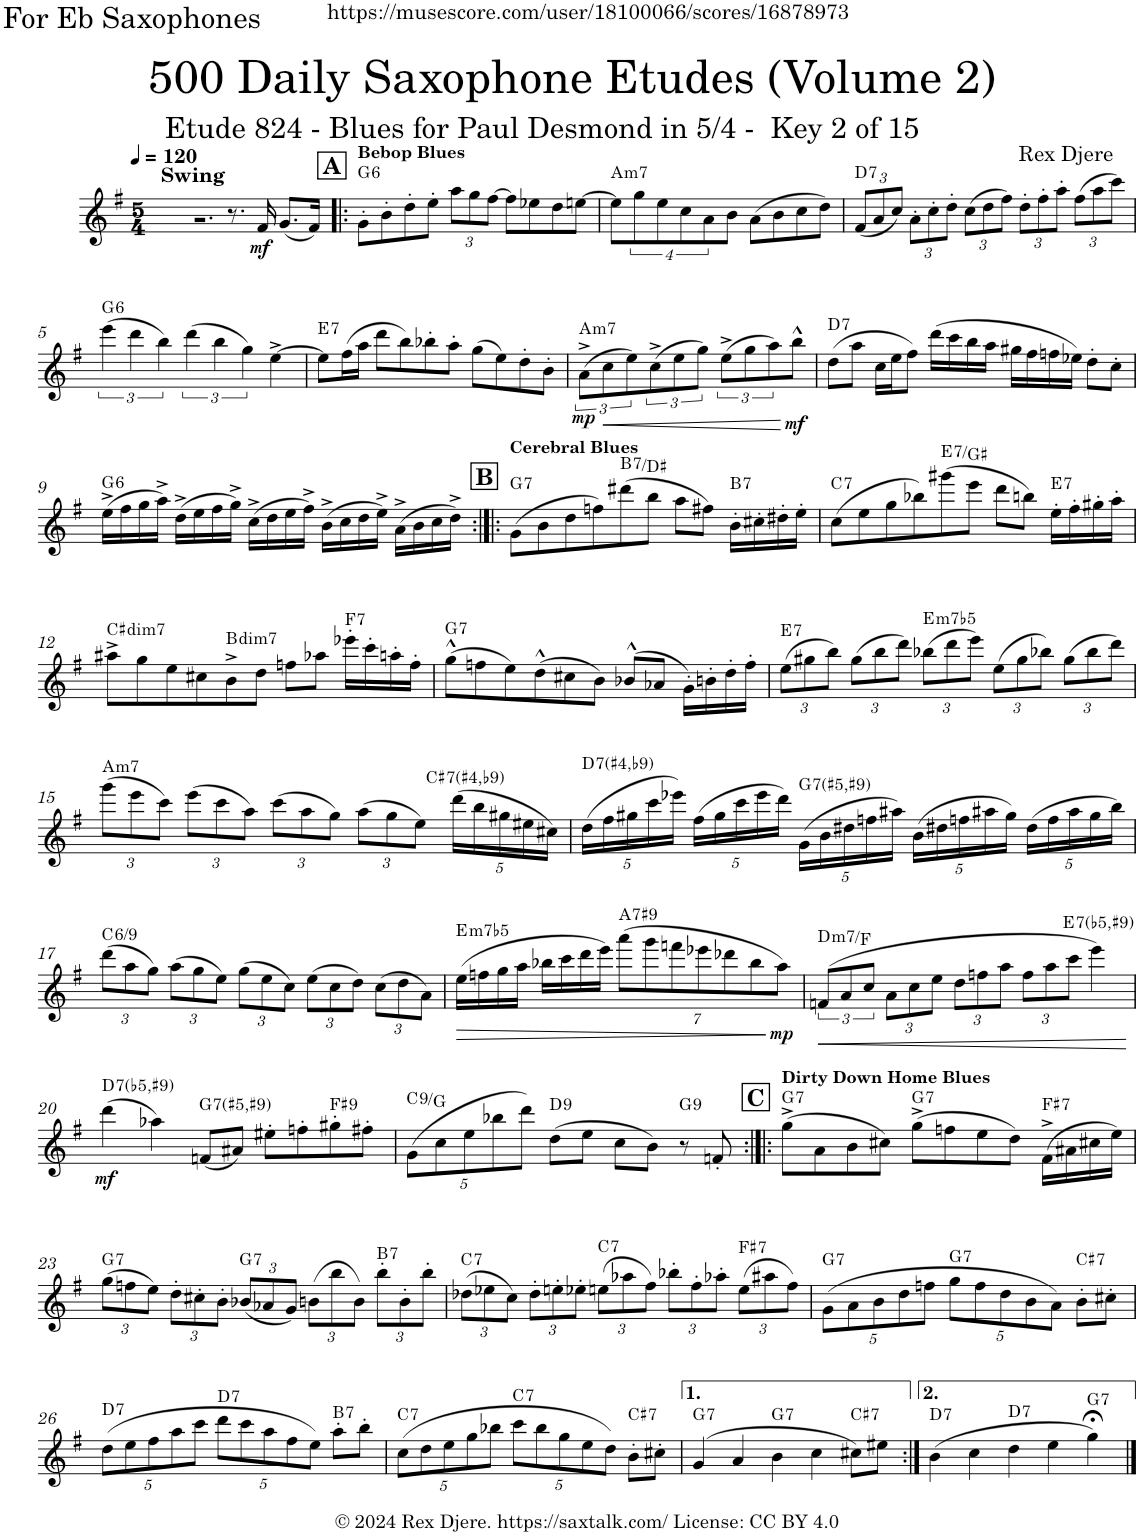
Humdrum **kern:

**kern	**dynam	**harte
*part1	*part1	*part1
*staff1	*staff1	*
*I"Alto Saxophone	*	*
*I'A. Sax.	*	*
*clefG2	*	*
*Trd5c9	*	*
*k[f#]	*	*
*M5/4	*	*
*MM120	*	*
=1	=1	=1
!LO:TX:a:B:t=Swing	!	!
2.rg	.	.
8.r	.	.
!	!LO:DY:b	!
16f#/	mf	.
(8.g/L	.	.
16f#/Jk)	.	.
!!LO:REH:place=s1:a:B:cj:fs=14:t=A
=2!|:	=2!|:	=2!|:
!LO:TX:a:B:t=Bebop Blues	!	!LO:H:kt=6
8g'\L	.	G:maj6
8b'\	.	.
8dd'\	.	.
8ee'\J	.	.
*Xbrackettup	*	*
12aa\L	.	.
12gg\	.	.
[12ff#\J	.	.
8ff#\L]	.	.
8ee-X\	.	.
8dd\	.	.
[8een\J	.	.
=3	=3	=3
!	!	!LO:H:kt=m7
8ee\L]	.	A:min7
8gg\	.	.
8ee\	.	.
8cc\	.	.
8a\	.	.
8b\J	.	.
(8a\L	.	.
8b\	.	.
8cc\	.	.
8dd\J)	.	.
=4	=4	=4
!	!	!LO:H:kt=7
(12f#/L	.	D:7
12a/	.	.
12cc/J)	.	.
12a'\L	.	.
12cc'\	.	.
12dd'\J	.	.
(12cc\L	.	.
12dd\	.	.
12ff#\J)	.	.
12dd'\L	.	.
12ff#'\	.	.
12aa'\J	.	.
(12ff#\L	.	.
12aa\	.	.
12ccc\J)	.	.
!!LO:LB:g=z
=5	=5	=5
*brackettup	*	*
!	!	!LO:H:kt=6
(6eee\	.	G:maj6
6ddd\	.	.
6bb\)	.	.
(6ddd\	.	.
6bb\	.	.
6gg\)	.	.
[4ee^\	.	.
=6	=6	=6
!	!	!LO:H:kt=7
8ee\L]	.	E:7
(16ff#\L	.	.
16aa\JJ	.	.
8ddd\L	.	.
8bb\)	.	.
8bb-X'\	.	.
8aa'\J	.	.
(8gg\L	.	.
8ee\)	.	.
8dd'\	.	.
8b'\J	.	.
=7	=7	=7
!	!LO:DY:b	!LO:H:kt=m7
(8a^\L	mp	A:min7
!	!LO:HP:b	!
8cc\	<	.
8ee\)	.	.
(8cc^\	.	.
8ee\	.	.
8gg\J)	.	.
(8ee^\L	.	.
8gg\	.	.
8aa\)	.	.
!	!LO:DY:n=1:b	!
8bb^^\J	[ mf	.
=8	=8	=8
!	!	!LO:H:kt=7
(8dd\L	.	D:7
8aa\J	.	.
16cc\LL	.	.
16ee\J	.	.
8ff#\J)	.	.
(16ddd\LL	.	.
16ccc\	.	.
16bb\	.	.
16aa\JJ	.	.
16gg#X\LL	.	.
16ff#\	.	.
16ffn\	.	.
16ee-X\JJ)	.	.
8dd'\L	.	.
8cc'\J	.	.
!!LO:LB:g=z
=9	=9	=9
!	!	!LO:H:kt=6
(16ee^\LL	.	G:maj6
16ff#\	.	.
16gg\	.	.
16aa^\JJ)	.	.
(16dd^\LL	.	.
16ee\	.	.
16ff#\	.	.
16gg^\JJ)	.	.
(16cc^\LL	.	.
16dd\	.	.
16ee\	.	.
16ff#^\JJ)	.	.
(16b^\LL	.	.
16cc\	.	.
16dd\	.	.
16ee^\JJ)	.	.
(16a^\LL	.	.
16b\	.	.
16cc\	.	.
16dd^\JJ)	.	.
!!LO:REH:place=s1:a:B:cj:fs=14:t=B
=10:|!|:	=10:|!|:	=10:|!|:
!LO:TX:a:B:t=Cerebral Blues	!	!LO:H:kt=7
(8g\L	.	G:7
8b\	.	.
8dd\	.	.
8ffn\)	.	.
!	!	!LO:H:kt=7
(8ddd#X\	.	B:7/3
8bb\J	.	.
8aa\L	.	.
8ff#X\J)	.	.
!	!	!LO:H:kt=7
16b'\LL	.	B:7
16cc#X'\	.	.
16dd#X'\	.	.
16ee'\JJ	.	.
=11	=11	=11
!	!	!LO:H:kt=7
(8cc\L	.	C:7
8ee\	.	.
8gg\	.	.
8bb-X\)	.	.
!	!	!LO:H:kt=7
(8ggg#X\	.	E:7/3
8eee\J	.	.
8ddd\L	.	.
8bbn\J)	.	.
!	!	!LO:H:kt=7
16ee'\LL	.	E:7
16ff#'\	.	.
16gg#X'\	.	.
16aa'\JJ	.	.
!!LO:LB:g=z
=12	=12	=12
*k[f#]	*	*
!	!	!LO:H:kt=dim7
8aa#X^\L	.	C#:dim7
8gg\	.	.
8ee\	.	.
8cc#X\	.	.
!	!	!LO:H:kt=dim7
8b^\	.	B:dim7
8dd\J	.	.
8ffn\L	.	.
8aa-X\J	.	.
!	!	!LO:H:kt=7
16eee-X'\LL	.	F:7
16ccc'\	.	.
16aan'\	.	.
16ff'\JJ	.	.
=13	=13	=13
!	!	!LO:H:kt=7
(8gg^^\L	.	G:7
8ffn\	.	.
8ee\)	.	.
(8dd^^\	.	.
8cc#X\	.	.
8b\J)	.	.
(8b-X^^/L	.	.
8a-X/J	.	.
16g'\LL)	.	.
16bn'\	.	.
16dd'\	.	.
16ff'\JJ	.	.
=14	=14	=14
*Xbrackettup	*	*
!	!	!LO:H:kt=7
(12ee\L	.	E:7
12gg#X\	.	.
12bb\J)	.	.
(12gg#\L	.	.
12bb\	.	.
12ddd\J)	.	.
!	!	!LO:H:kt=m7b5
(12bb-X\L	.	E:hdim7
12ddd\	.	.
12eee\J)	.	.
(12ee\L	.	.
12gg#\	.	.
12bb-X\J)	.	.
(12gg#\L	.	.
12bb-\	.	.
12ddd\J)	.	.
!!LO:LB:g=z
=15	=15	=15
!	!	!LO:H:kt=m7
(12ggg\L	.	A:min7
12eee\	.	.
12ccc\J)	.	.
(12eee\L	.	.
12ccc\	.	.
12aa\J)	.	.
(12ccc\L	.	.
12aa\	.	.
12gg\J)	.	.
(12aa\L	.	.
12gg\	.	.
12ee\J)	.	.
!	!	!LO:H:kt=7
(20ddd\LL	.	C#:7(#4,b9)
20bb\	.	.
20gg#X\	.	.
20ee#X\	.	.
20cc#X\JJ)	.	.
=16	=16	=16
!	!	!LO:H:kt=7
(20dd\LL	.	D:7(#4,b9)
20ff#\	.	.
20gg#X\	.	.
20ccc\	.	.
20eee-X\JJ)	.	.
(20ff#\LL	.	.
20gg#\	.	.
20ccc\	.	.
20eee-\	.	.
20ddd\JJ)	.	.
!	!	!LO:H:kt=7
(20g\LL	.	G:(3,#5,b7,#9)
20b\	.	.
20dd#X\	.	.
20ffn\	.	.
20aa#X\JJ)	.	.
(20b\LL	.	.
20dd#X\	.	.
20ffn\	.	.
20aa#X\	.	.
20gg#\JJ)	.	.
(20dd#\LL	.	.
20ff\	.	.
20aa#\	.	.
20gg#\	.	.
20bb\JJ)	.	.
!!LO:LB:g=z
=17	=17	=17
!	!	!LO:H:kt=/6
(12ddd\L	.	C:maj6(9)
12aa\	.	.
12gg\J)	.	.
(12aa\L	.	.
12gg\	.	.
12ee\J)	.	.
(12gg\L	.	.
12ee\	.	.
12cc\J)	.	.
(12ee\L	.	.
12cc\	.	.
12dd\J)	.	.
(12cc\L	.	.
12dd\	.	.
12a\J)	.	.
=18	=18	=18
!	!LO:HP:b	!LO:H:kt=m7b5
(16ee\LL	>	E:hdim7
16ffn\	.	.
16gg\	.	.
16aa\JJ	.	.
16bb-X\LL	.	.
16ccc\	.	.
16ddd\	.	.
16eee\JJ)	.	.
!	!	!LO:H:kt=7
(28%3aaa\L	.	A:7(#9)
28%3ggg\	.	.
28%3fffn\	.	.
28%3eee-X\	.	.
28%3ddd-X\	.	.
28%3bb-\	.	.
!	!LO:DY:n=1:b	!
28%3aa\J)	] mp	.
=19	=19	=19
*brackettup	*	*
!	!LO:HP:b	!LO:H:kt=m7
(12fn/L	<	D:min7/b3
12a/	.	.
12cc/J	.	.
*Xbrackettup	*	*
12a\L	.	.
12cc\	.	.
12ee\J	.	.
12dd\L	.	.
12ffn\	.	.
12aa\J	.	.
12ff\L	.	.
12aa\	.	.
12ccc\J	.	.
!	!	!LO:H:kt=7
4eee\)	.	E:(3,b5,b7,#9)
.	[	.
!!LO:LB:g=z
=20	=20	=20
*k[f#]	*	*
!	!LO:DY:b	!LO:H:kt=7
(4ddd\	mf	D:(3,b5,b7,#9)
4aa-X\)	.	.
!	!	!LO:H:kt=7
(8fn/L	.	G:(3,#5,b7,#9)
8a#X/J)	.	.
8ee#X'\L	.	.
8ffn'\	.	.
!	!	!LO:H:kt=9
8gg#X'\	.	F#:9
8ff#X'\J	.	.
=21	=21	=21
!	!	!LO:H:kt=9
(10g\L	.	C:9/5
10cc\	.	.
10ee\	.	.
10bb-X\	.	.
10ddd\J)	.	.
!	!	!LO:H:kt=9
(8dd\L	.	D:9
8ee\J	.	.
8cc\L	.	.
8b\J)	.	.
!	!	!LO:H:kt=9
8r	.	G:9
8fn'/	.	.
!!LO:REH:place=s1:a:B:cj:fs=14:t=C
=22:|!|:	=22:|!|:	=22:|!|:
!LO:TX:a:B:t=Dirty Down Home Blues	!	!LO:H:kt=7
(8gg^\L	.	G:7
8a\	.	.
8b\	.	.
8cc#X\J)	.	.
!	!	!LO:H:kt=7
(8gg^\L	.	G:7
8ffn\	.	.
8ee\	.	.
8dd\J)	.	.
!	!	!LO:H:kt=7
(16f#^\LL	.	F#:7
16a#X\	.	.
16cc#X\	.	.
16ee\JJ)	.	.
!!LO:LB:g=z
=23	=23	=23
!	!	!LO:H:kt=7
(12gg\L	.	G:7
12ffn\	.	.
12ee\J)	.	.
12dd'\L	.	.
12cc#X'\	.	.
12b'\J	.	.
!	!	!LO:H:kt=7
(12b-X/L	.	G:7
12a-X/	.	.
12g/J)	.	.
(12bn\L	.	.
12bb\	.	.
12b\J)	.	.
!	!	!LO:H:kt=7
12bb'\L	.	B:7
12b'\	.	.
12bb'\J	.	.
=24	=24	=24
!	!	!LO:H:kt=7
(12dd-X\L	.	C:7
12ee-X\	.	.
12cc\J)	.	.
12dd-'\L	.	.
12een'\	.	.
12ee-X'\J	.	.
!	!	!LO:H:kt=7
(12een\L	.	C:7
12aa-X\	.	.
12ff#\J)	.	.
12bb-X'\L	.	.
12ff#'\	.	.
12aa-X'\J	.	.
!	!	!LO:H:kt=7
(12ee\L	.	F#:7
12aa#X\	.	.
12ff#\J)	.	.
=25	=25	=25
!	!	!LO:H:kt=7
(10g\L	.	G:7
10a\	.	.
10b\	.	.
10dd\	.	.
10ffn\J	.	.
!	!	!LO:H:kt=7
10gg\L	.	G:7
10ff\	.	.
10dd\	.	.
10b\	.	.
10a\J)	.	.
!	!	!LO:H:kt=7
8b'\L	.	C#:7
8cc#X'\J	.	.
!!LO:LB:g=z
=26	=26	=26
!	!	!LO:H:kt=7
(10dd\L	.	D:7
10ee\	.	.
10ff#\	.	.
10aa\	.	.
10ccc\J	.	.
!	!	!LO:H:kt=7
10ddd\L	.	D:7
10ccc\	.	.
10aa\	.	.
10ff#\	.	.
10ee\J)	.	.
!	!	!LO:H:kt=7
8aa'\L	.	B:7
8bb'\J	.	.
=27	=27	=27
!	!	!LO:H:kt=7
(10cc\L	.	C:7
10dd\	.	.
10ee\	.	.
10gg\	.	.
10bb-X\J	.	.
!	!	!LO:H:kt=7
10ccc\L	.	C:7
10bb-\	.	.
10gg\	.	.
10ee\	.	.
10dd\J)	.	.
!	!	!LO:H:kt=7
8b'\L	.	C#:7
8cc#X'\J	.	.
=28	=28	=28
!	!	!LO:H:kt=7
(4g/	.	G:7
4a/	.	.
!	!	!LO:H:kt=7
4b\	.	G:7
4cc\	.	.
!	!	!LO:H:kt=7
8cc#X\L)	.	C#:7
8ee#X\J	.	.
=29:|!	=29:|!	=29:|!
!	!	!LO:H:kt=7
(4b\	.	D:7
4cc\	.	.
!	!	!LO:H:kt=7
4dd\	.	D:7
4ee\	.	.
!	!	!LO:H:kt=7
4gg;<\)	.	G:7
==	==	==
*-	*-	*-
